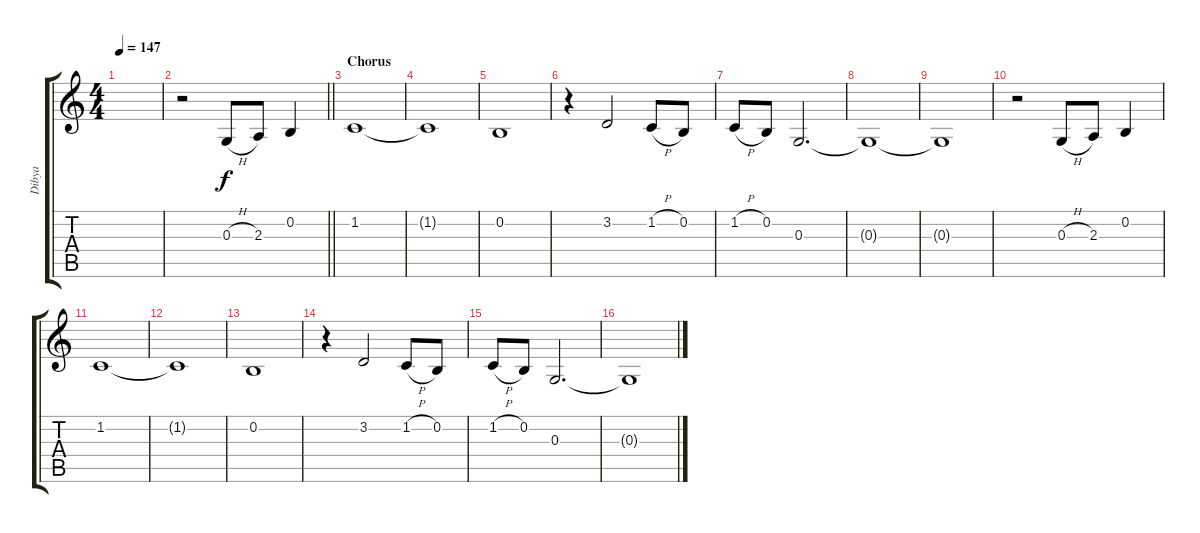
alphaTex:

\track ("Dibya" "Dibya") {instrument lead2sawtooth}
\staff {score tabs}
\tuning (E4 B3 G3 D3 A2 E2) {hide}
\ts (4 4)
\tempo 147
\clef g2
\ks c
|
\barLineRight lightlight
r.2 0.3{h}.8 2.3.8 0.2.4 |
\section ("" "Chorus")
1.2.1 |
1.2{t}.1 |
0.2.1 |
r.4 3.2.2 1.2{h}.8 0.2.8 |
1.2{h}.8 0.2.8 0.3.2{d} |
0.3{t}.1 |
0.3{t}.1 |
r.2 0.3{h}.8 2.3.8 0.2.4 |
1.2.1 |
1.2{t}.1 |
0.2.1 |
r.4 3.2.2 1.2{h}.8 0.2.8 |
1.2{h}.8 0.2.8 0.3.2{d} |
0.3{t}.1
